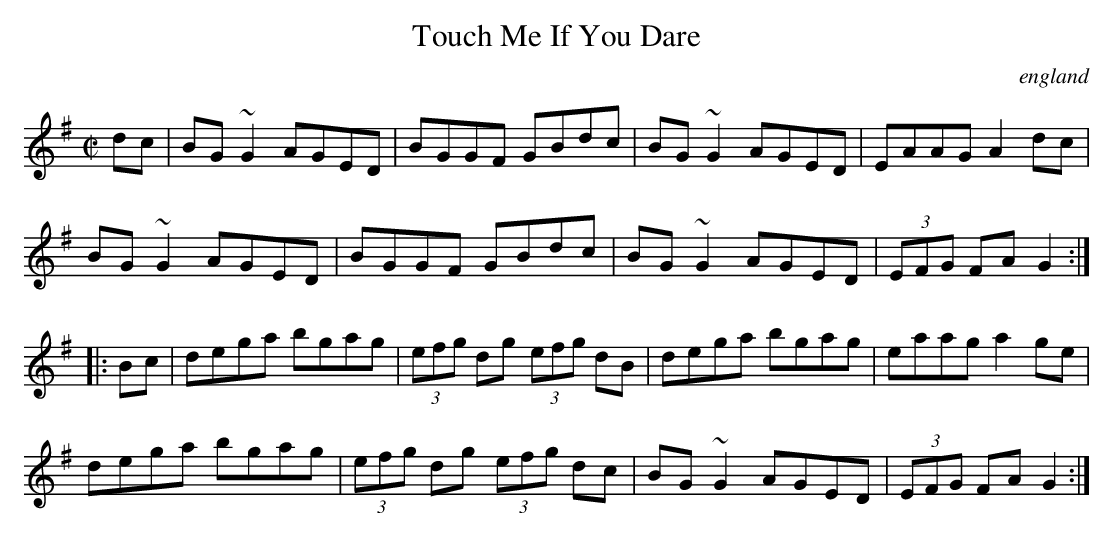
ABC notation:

X:1
T:Touch Me If You Dare
O:england
M:C|
K:G
dc|BG~G2 AGED|BGGF GBdc|BG~G2 AGED|EAAG A2dc|
BG~G2 AGED|BGGF GBdc|BG~G2 AGED|(3EFG FA G2:|
|:Bc|dega bgag|(3efg dg (3efg dB|dega bgag|eaag a2ge|
dega bgag|(3efg dg (3efg dc|BG~G2 AGED|(3EFG FA G2:|
